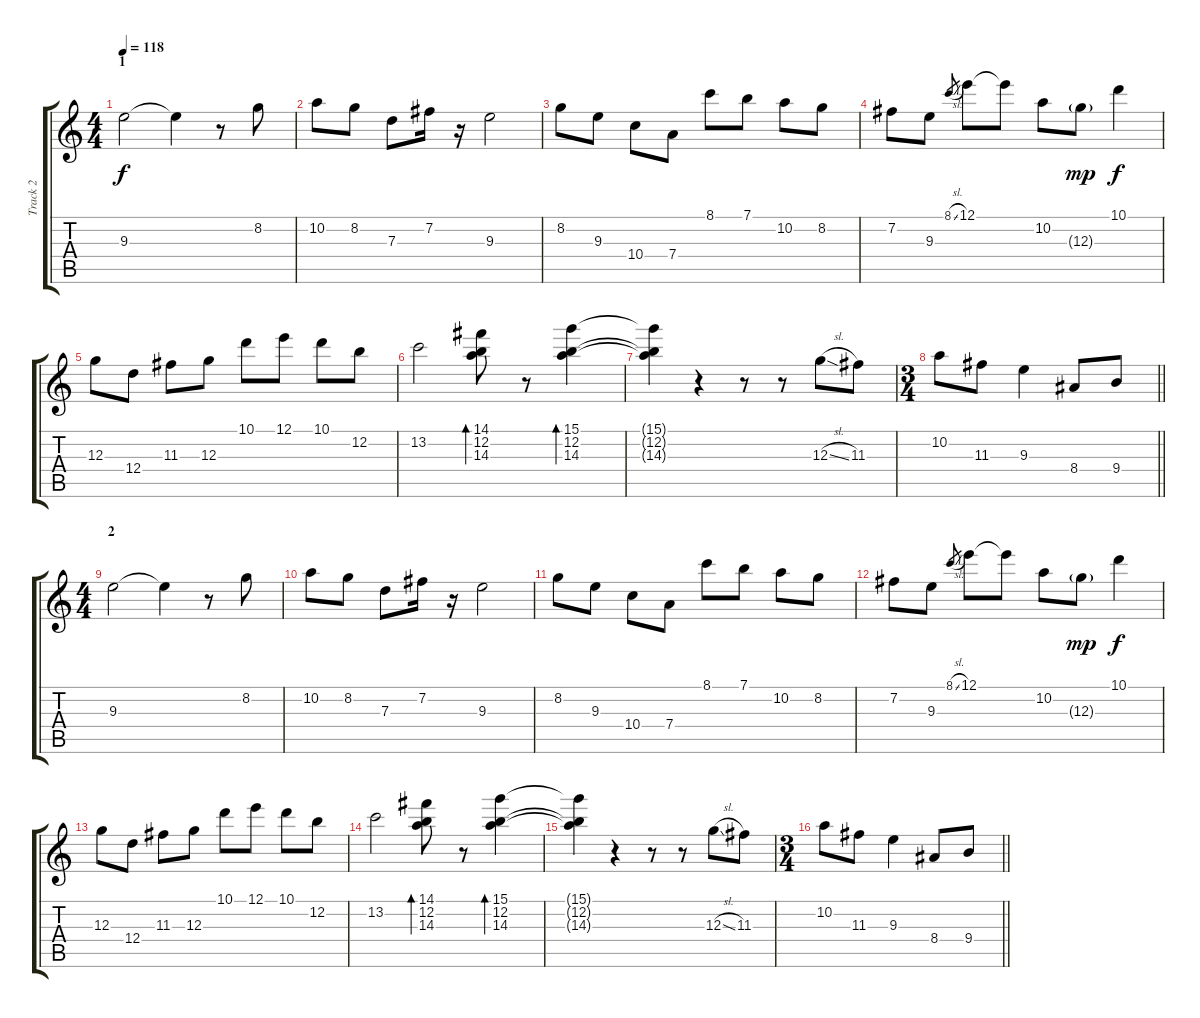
\track ("Track 2" "Track 2") {instrument electricguitarjazz}
\staff {score tabs}
\tuning (E4 B3 G3 D3 A2 E2) {hide}
\ts (4 4)
\section ("" "1")
\tempo 118
\clef g2
\ks c
9.3.2{dy f} 9.3{t}.4 r.8 8.2.8 |
10.2.8 8.2.8 7.3.8 7.2.16 r.16 9.3.2 |
8.2.8 9.3.8 10.4.8 7.4.8 8.1.8 7.1.8 10.2.8 8.2.8 |
7.2.8 9.3.8 8.1{sl}.8{gr} 12.1.8 12.1{t}.8 10.2.8 12.3{g}.8{dy mp} 10.1.4{dy f} |
12.3.8 12.4.8 11.3.8 12.3.8 10.1.8 12.1.8 10.1.8 12.2.8 |
13.2.2 (14.1 12.2 14.3).8{bd 480 volume 9} r.8 (15.1 12.2 14.3).4{bd 120} |
(15.1{t} 12.2{t} 14.3{t}).4 r.4 r.8 r.8 12.3{sl}.8{volume 11} 11.3.8 |
\ts (3 4)
\barLineRight lightlight
10.2.8 11.3.8 9.3.4 8.4.8 9.4.8 |
\ts (4 4)
\section ("" "2")
9.3.2 9.3{t}.4 r.8 8.2.8 |
10.2.8 8.2.8 7.3.8 7.2.16 r.16 9.3.2 |
8.2.8 9.3.8 10.4.8 7.4.8 8.1.8 7.1.8 10.2.8 8.2.8 |
7.2.8 9.3.8 8.1{sl}.8{gr} 12.1.8 12.1{t}.8 10.2.8 12.3{g}.8{dy mp} 10.1.4{dy f} |
12.3.8 12.4.8 11.3.8 12.3.8 10.1.8 12.1.8 10.1.8 12.2.8 |
13.2.2 (14.1 12.2 14.3).8{bd 480 volume 9} r.8 (15.1 12.2 14.3).4{bd 120} |
(15.1{t} 12.2{t} 14.3{t}).4 r.4 r.8 r.8 12.3{sl}.8{volume 11} 11.3.8 |
\ts (3 4)
\barLineRight lightlight
10.2.8 11.3.8 9.3.4 8.4.8 9.4.8
